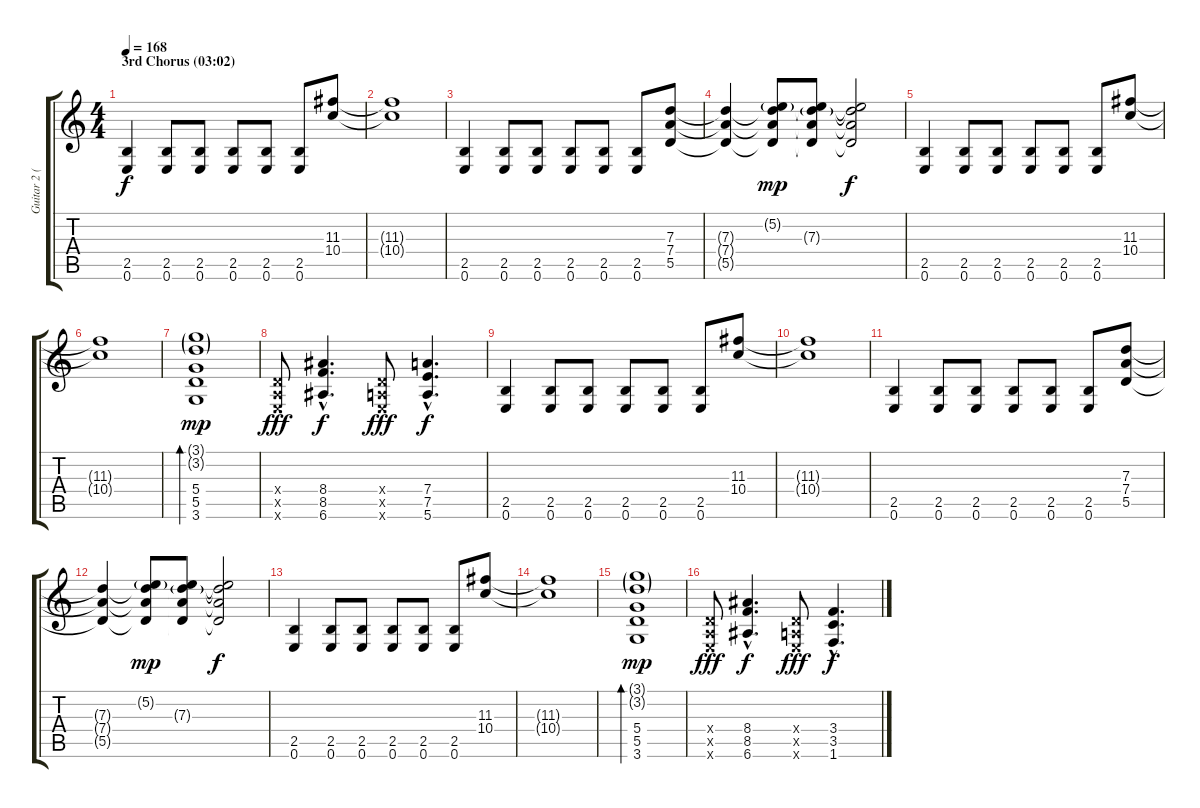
\track ("Guitar 2 (Slash)" "Guitar 2 (") {instrument distortionguitar}
\staff {score tabs}
\tuning (E4 B3 G3 D3 A2 E2) {hide}
\ts (4 4)
\section ("" "3rd Chorus (03:02)")
\tempo 168
\clef g2
\ks c
(2.5 0.6).4{dy f} (2.5 0.6).8 (2.5 0.6).8 (2.5 0.6).8 (2.5 0.6).8 (2.5 0.6).8 (11.3 10.4).8 |
(11.3{t} 10.4{t}).1 |
(2.5 0.6).4 (2.5 0.6).8 (2.5 0.6).8 (2.5 0.6).8 (2.5 0.6).8 (2.5 0.6).8 (7.3 7.4 5.5).8 |
(7.3{t} 7.4{t} 5.5{t}).4 (5.2{g} 7.3{t} 7.4{t} 5.5{t}).8{dy mp} (5.2{t} 7.3{g} 7.4{t} 5.5{t}).8 (5.2{t} 7.3{t} 7.4{t} 5.5{t}).2{dy f} |
(2.5 0.6).4 (2.5 0.6).8 (2.5 0.6).8 (2.5 0.6).8 (2.5 0.6).8 (2.5 0.6).8 (11.3 10.4).8 |
(11.3{t} 10.4{t}).1 |
(3.1{g} 3.2{g} 5.4 5.5 3.6).1{bd 240 dy mp} |
(0.4{x} 0.5{x} 0.6{x}).8{dy fff} (8.4{hac} 8.5{hac} 6.6{hac}).4{d dy f} (0.4{x} 0.5{x} 0.6{x}).8{dy fff} (7.4{hac} 7.5{hac} 5.6{hac}).4{d dy f} |
(2.5 0.6).4 (2.5 0.6).8 (2.5 0.6).8 (2.5 0.6).8 (2.5 0.6).8 (2.5 0.6).8 (11.3 10.4).8 |
(11.3{t} 10.4{t}).1 |
(2.5 0.6).4 (2.5 0.6).8 (2.5 0.6).8 (2.5 0.6).8 (2.5 0.6).8 (2.5 0.6).8 (7.3 7.4 5.5).8 |
(7.3{t} 7.4{t} 5.5{t}).4 (5.2{g} 7.3{t} 7.4{t} 5.5{t}).8{dy mp} (5.2{t} 7.3{g} 7.4{t} 5.5{t}).8 (5.2{t} 7.3{t} 7.4{t} 5.5{t}).2{dy f} |
(2.5 0.6).4 (2.5 0.6).8 (2.5 0.6).8 (2.5 0.6).8 (2.5 0.6).8 (2.5 0.6).8 (11.3 10.4).8 |
(11.3{t} 10.4{t}).1 |
(3.1{g} 3.2{g} 5.4 5.5 3.6).1{bd 240 dy mp} |
(0.4{x} 0.5{x} 0.6{x}).8{dy fff} (8.4{hac} 8.5{hac} 6.6{hac}).4{d dy f} (0.4{x} 0.5{x} 0.6{x}).8{dy fff} (3.4{hac} 3.5{hac} 1.6{hac}).4{d dy f}
